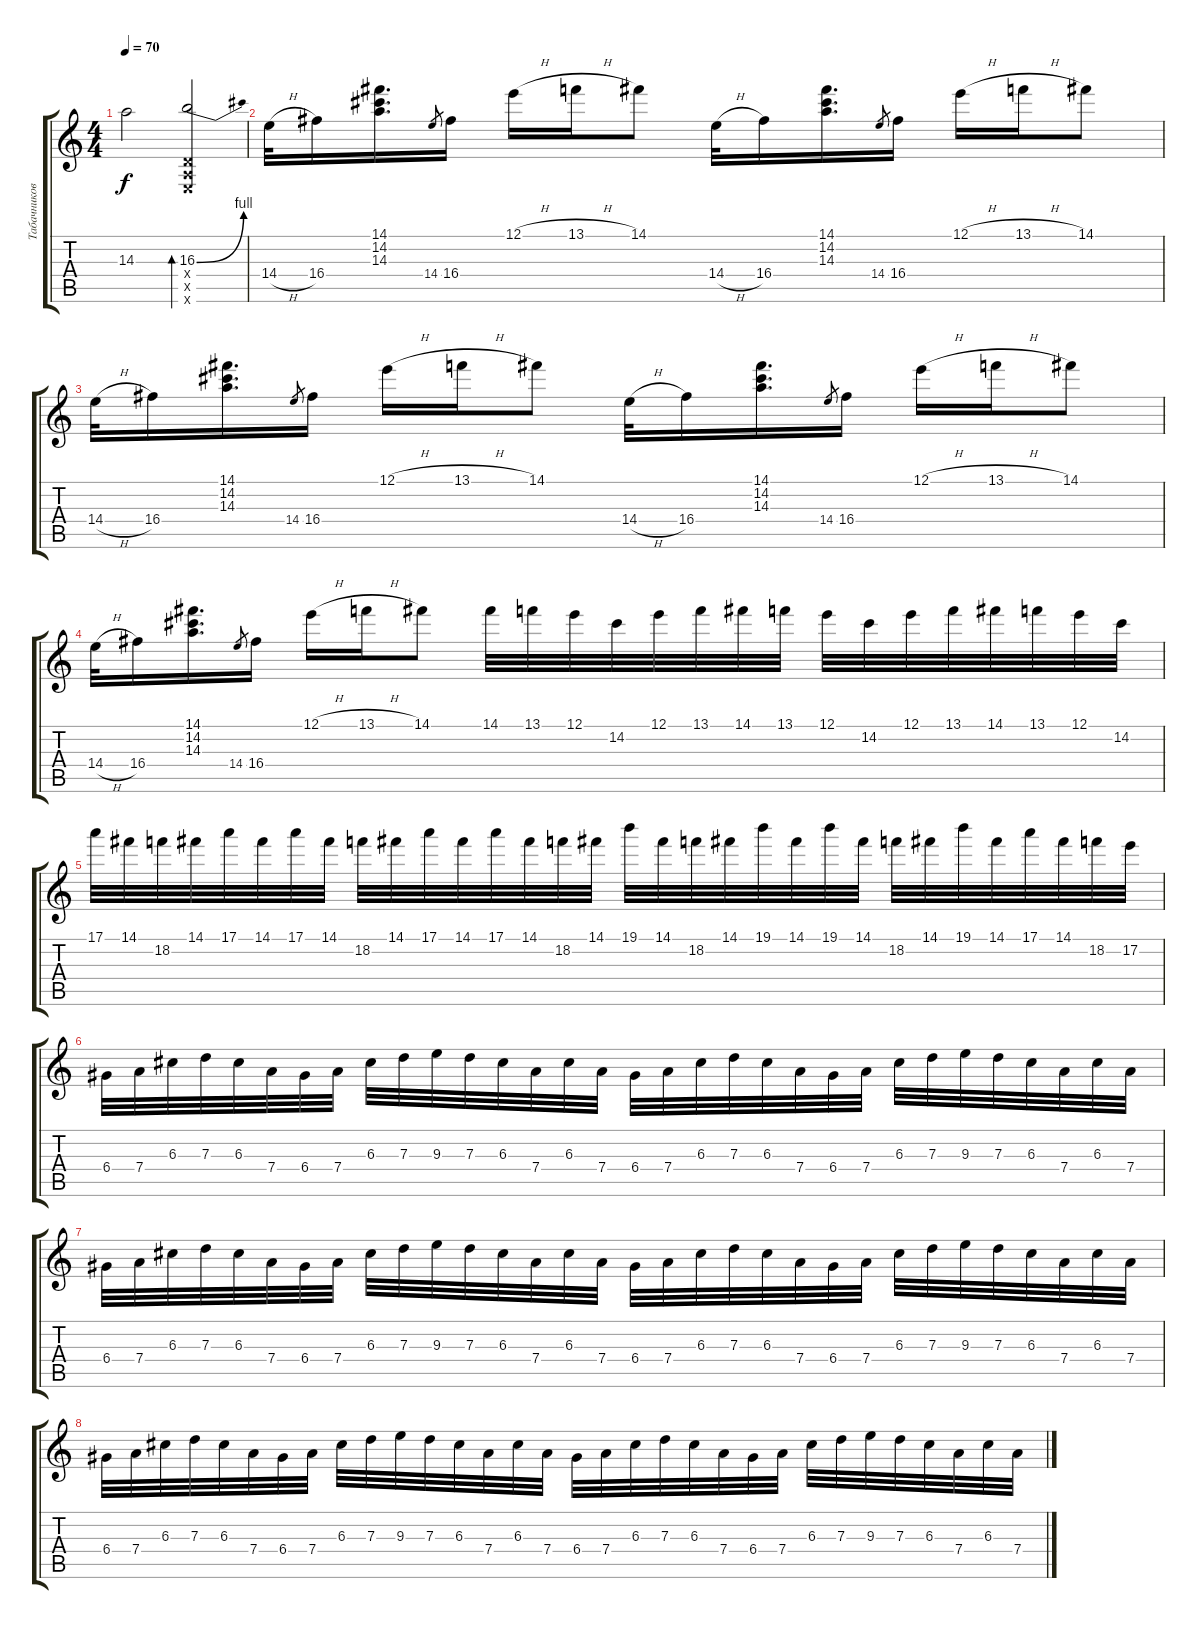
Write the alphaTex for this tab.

\track ("Табачников" "Табачников") {instrument distortionguitar}
\staff {score tabs}
\tuning (E4 B3 G3 D3 A2 E2) {hide}
\ts (4 4)
\tempo 70
\clef g2
\ks c
14.3{t}.2{dy f} (16.3{be (bend 0 0 60 4)} 0.4{x} 0.5{x} 0.6{x}).2{bd 60} |
14.4{h}.32 16.4.16 (14.1 14.2 14.3).16{d} 14.4.8{gr} 16.4.16 12.1{h}.16 13.1{h}.16 14.1.8 14.4{h}.32 16.4.16 (14.1 14.2 14.3).16{d} 14.4.8{gr} 16.4.16 12.1{h}.16 13.1{h}.16 14.1.8 |
14.4{h}.32 16.4.16 (14.1 14.2 14.3).16{d} 14.4.8{gr} 16.4.16 12.1{h}.16 13.1{h}.16 14.1.8 14.4{h}.32 16.4.16 (14.1 14.2 14.3).16{d} 14.4.8{gr} 16.4.16 12.1{h}.16 13.1{h}.16 14.1.8 |
14.4{h}.32 16.4.16 (14.1 14.2 14.3).16{d} 14.4.8{gr} 16.4.16 12.1{h}.16 13.1{h}.16 14.1.8 14.1.32 13.1.32 12.1.32 14.2.32 12.1.32 13.1.32 14.1.32 13.1.32 12.1.32 14.2.32 12.1.32 13.1.32 14.1.32 13.1.32 12.1.32 14.2.32 |
17.1.32 14.1.32 18.2.32 14.1.32 17.1.32 14.1.32 17.1.32 14.1.32 18.2.32 14.1.32 17.1.32 14.1.32 17.1.32 14.1.32 18.2.32 14.1.32 19.1.32 14.1.32 18.2.32 14.1.32 19.1.32 14.1.32 19.1.32 14.1.32 18.2.32 14.1.32 19.1.32 14.1.32 17.1.32 14.1.32 18.2.32 17.2.32 |
6.4.32 7.4.32 6.3.32 7.3.32 6.3.32 7.4.32 6.4.32 7.4.32 6.3.32 7.3.32 9.3.32 7.3.32 6.3.32 7.4.32 6.3.32 7.4.32 6.4.32 7.4.32 6.3.32 7.3.32 6.3.32 7.4.32 6.4.32 7.4.32 6.3.32 7.3.32 9.3.32 7.3.32 6.3.32 7.4.32 6.3.32 7.4.32 |
6.4.32 7.4.32 6.3.32 7.3.32 6.3.32 7.4.32 6.4.32 7.4.32 6.3.32 7.3.32 9.3.32 7.3.32 6.3.32 7.4.32 6.3.32 7.4.32 6.4.32 7.4.32 6.3.32 7.3.32 6.3.32 7.4.32 6.4.32 7.4.32 6.3.32 7.3.32 9.3.32 7.3.32 6.3.32 7.4.32 6.3.32 7.4.32 |
6.4.32 7.4.32 6.3.32 7.3.32 6.3.32 7.4.32 6.4.32 7.4.32 6.3.32 7.3.32 9.3.32 7.3.32 6.3.32 7.4.32 6.3.32 7.4.32 6.4.32 7.4.32 6.3.32 7.3.32 6.3.32 7.4.32 6.4.32 7.4.32 6.3.32 7.3.32 9.3.32 7.3.32 6.3.32 7.4.32 6.3.32 7.4.32
